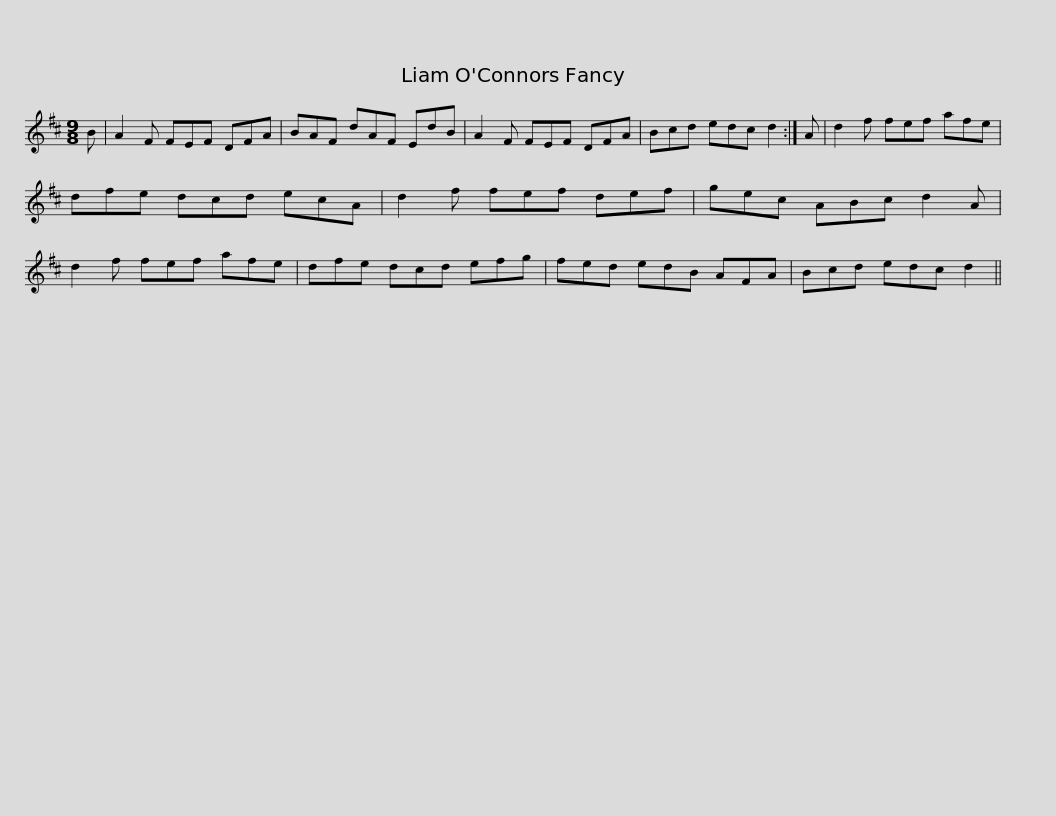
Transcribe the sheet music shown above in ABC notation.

X:1
L:1/8
M:9/8
I:linebreak $
K:D
V:1 treble
V:1
 B | A2 F FEF DFA | BAF dAF EdB | A2 F FEF DFA | Bcd edc d2 :| %5
 A |$ d2 f fef afe | dfe dcd ecA | d2 f fef def | gec ABc d2 A | %10
 d2 f fef afe |$ dfe dcd efg | fed edB AFA | Bcd edc d2 || %14
